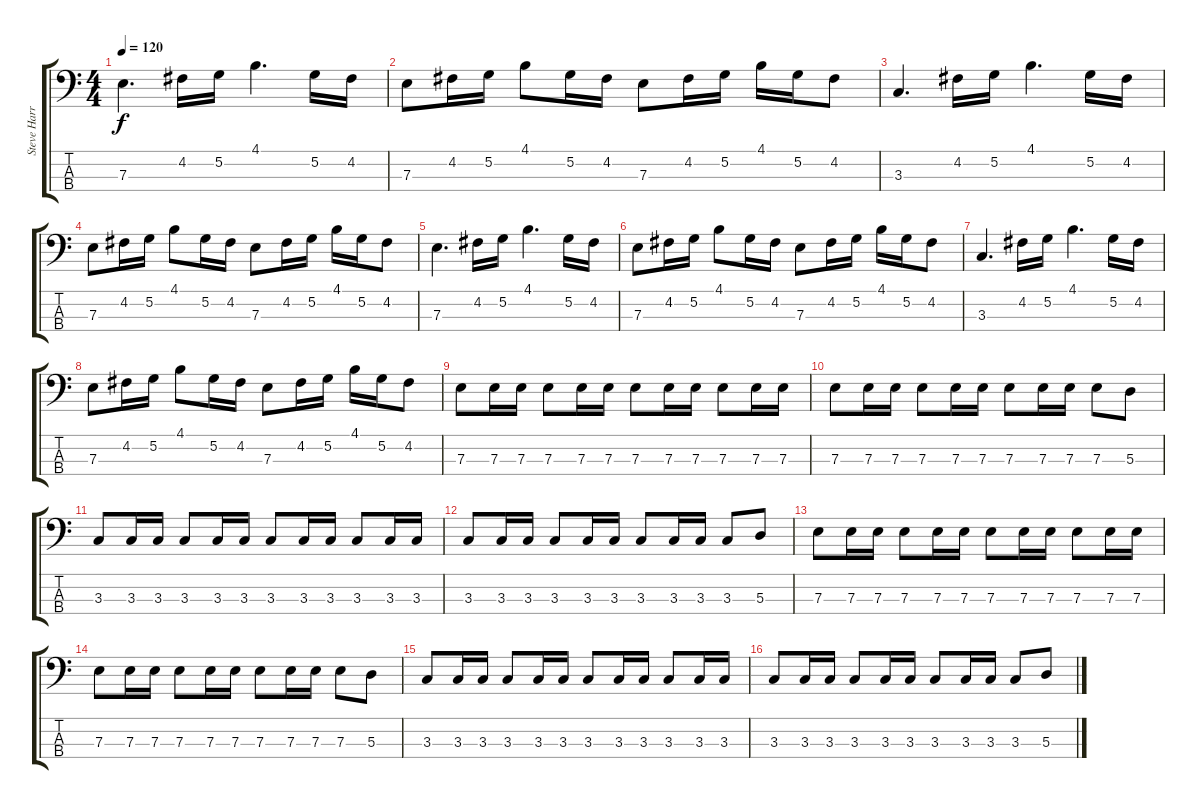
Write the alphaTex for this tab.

\track ("Steve Harris" "Steve Harr") {instrument slapbass2}
\staff {score tabs}
\tuning (G2 D2 A1 E1) {hide}
\ts (4 4)
\tempo 120
\clef f4
\ks c
7.3.4{d dy f} 4.2.16 5.2.16 4.1.4{d} 5.2.16 4.2.16 |
7.3.8 4.2.16 5.2.16 4.1.8 5.2.16 4.2.16 7.3.8 4.2.16 5.2.16 4.1.16 5.2.16 4.2.8 |
3.3.4{d} 4.2.16 5.2.16 4.1.4{d} 5.2.16 4.2.16 |
7.3.8 4.2.16 5.2.16 4.1.8 5.2.16 4.2.16 7.3.8 4.2.16 5.2.16 4.1.16 5.2.16 4.2.8 |
7.3.4{d} 4.2.16 5.2.16 4.1.4{d} 5.2.16 4.2.16 |
7.3.8 4.2.16 5.2.16 4.1.8 5.2.16 4.2.16 7.3.8 4.2.16 5.2.16 4.1.16 5.2.16 4.2.8 |
3.3.4{d} 4.2.16 5.2.16 4.1.4{d} 5.2.16 4.2.16 |
7.3.8 4.2.16 5.2.16 4.1.8 5.2.16 4.2.16 7.3.8 4.2.16 5.2.16 4.1.16 5.2.16 4.2.8 |
7.3.8 7.3.16 7.3.16 7.3.8 7.3.16 7.3.16 7.3.8 7.3.16 7.3.16 7.3.8 7.3.16 7.3.16 |
7.3.8 7.3.16 7.3.16 7.3.8 7.3.16 7.3.16 7.3.8 7.3.16 7.3.16 7.3.8 5.3.8 |
3.3.8 3.3.16 3.3.16 3.3.8 3.3.16 3.3.16 3.3.8 3.3.16 3.3.16 3.3.8 3.3.16 3.3.16 |
3.3.8 3.3.16 3.3.16 3.3.8 3.3.16 3.3.16 3.3.8 3.3.16 3.3.16 3.3.8 5.3.8 |
7.3.8 7.3.16 7.3.16 7.3.8 7.3.16 7.3.16 7.3.8 7.3.16 7.3.16 7.3.8 7.3.16 7.3.16 |
7.3.8 7.3.16 7.3.16 7.3.8 7.3.16 7.3.16 7.3.8 7.3.16 7.3.16 7.3.8 5.3.8 |
3.3.8 3.3.16 3.3.16 3.3.8 3.3.16 3.3.16 3.3.8 3.3.16 3.3.16 3.3.8 3.3.16 3.3.16 |
3.3.8 3.3.16 3.3.16 3.3.8 3.3.16 3.3.16 3.3.8 3.3.16 3.3.16 3.3.8 5.3.8
